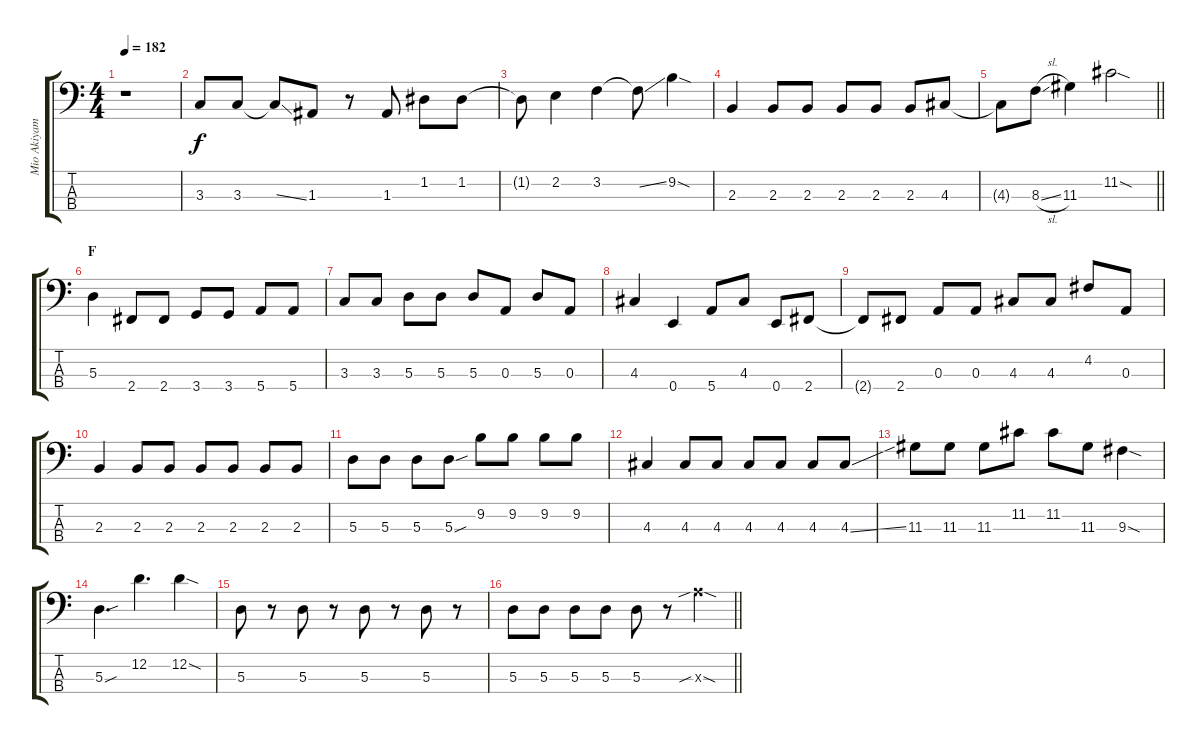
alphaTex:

\track ("Mio Akiyama" "Mio Akiyam") {instrument electricbasspick}
\staff {score tabs}
\tuning (G2 D2 A1 E1) {hide}
\ts (4 4)
\tempo 182
\clef f4
\ks c
r.1{dy f} |
3.3.8 3.3.8 3.3{ss t}.8 1.3.8 r.8 1.3.8 1.2.8 1.2.8 |
1.2{t}.8 2.2.4 3.2.4 3.2{ss t}.8 9.2{sod}.4 |
2.3.4 2.3.8 2.3.8 2.3.8 2.3.8 2.3.8 4.3.8 |
\barLineRight lightlight
4.3{t}.8 8.3{sl}.8 11.3.4 11.2{sod}.2 |
\section ("" "F")
5.3.4 2.4.8 2.4.8 3.4.8 3.4.8 5.4.8 5.4.8 |
3.3.8 3.3.8 5.3.8 5.3.8 5.3.8 0.3.8 5.3.8 0.3.8 |
4.3.4 0.4.4 5.4.8 4.3.8 0.4.8 2.4.8 |
2.4{t}.8 2.4.8 0.3.8 0.3.8 4.3.8 4.3.8 4.2.8 0.3.8 |
2.3.4 2.3.8 2.3.8 2.3.8 2.3.8 2.3.8 2.3.8 |
5.3.8 5.3.8 5.3.8 5.3{sou}.8 9.2.8 9.2.8 9.2.8 9.2.8 |
4.3.4 4.3.8 4.3.8 4.3.8 4.3.8 4.3.8 4.3{ss}.8 |
11.3.8 11.3.8 11.3.8 11.2.8 11.2.8 11.3.8 9.3{sod}.4 |
5.3{sou}.4{d} 12.2.4{d} 12.2{sod}.4 |
5.3.8 r.8 5.3.8 r.8 5.3.8 r.8 5.3.8 r.8 |
\barLineRight lightlight
5.3.8 5.3.8 5.3.8 5.3.8 5.3.8 r.8 12.3{sib sod x}.4
